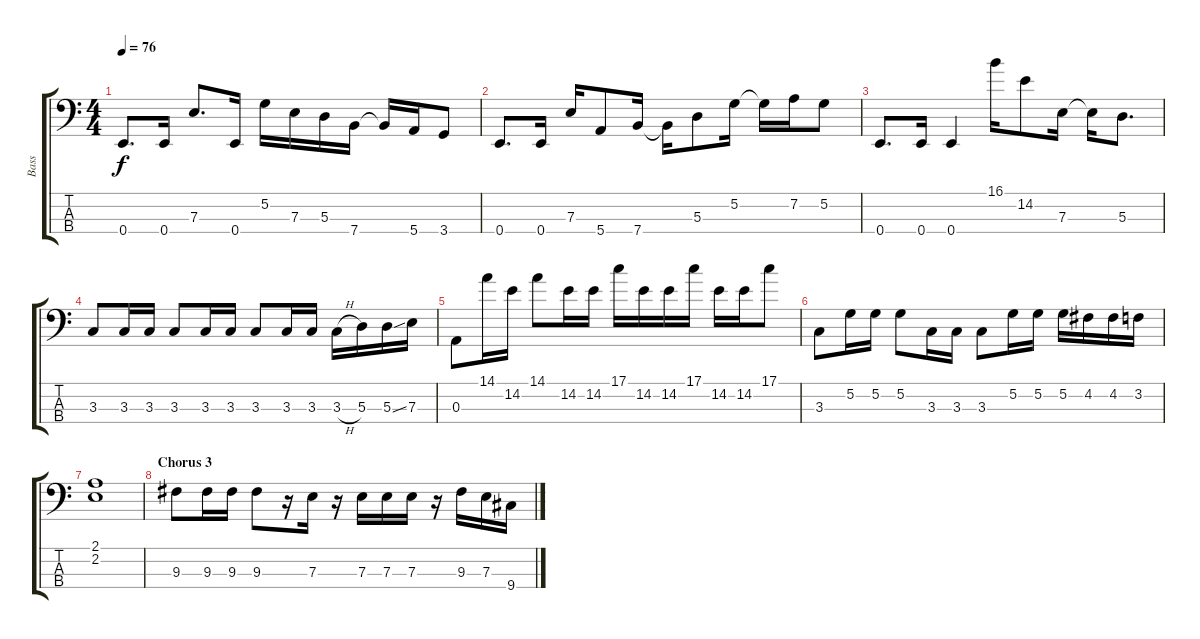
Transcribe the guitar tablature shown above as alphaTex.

\track ("Bass" "Bass") {instrument electricbassfinger}
\staff {score tabs}
\tuning (G2 D2 A1 E1) {hide}
\ts (4 4)
\tempo 76
\clef f4
\ks c
0.4.8{d dy f} 0.4.16 7.3.8{d} 0.4.16 5.2.16 7.3.16 5.3.16 7.4.16 7.4{t}.16 5.4.16 3.4.8 |
0.4.8{d} 0.4.16 7.3.16 5.4.8 7.4.16 7.4{t}.16 5.3.8 5.2.16 5.2{t}.16 7.2.16 5.2.8 |
0.4.8{d} 0.4.16 0.4.4 16.1.16 14.2.8 7.3.16 7.3{t}.16 5.3.8{d} |
3.3.8 3.3.16 3.3.16 3.3.8 3.3.16 3.3.16 3.3.8 3.3.16 3.3.16 3.3{h}.16 5.3.16 5.3{ss}.16 7.3.16 |
0.3.8 14.1.16 14.2.16 14.1.8 14.2.16 14.2.16 17.1.16 14.2.16 14.2.16 17.1.16 14.2.16 14.2.16 17.1.8 |
3.3.8 5.2.16 5.2.16 5.2.8 3.3.16 3.3.16 3.3.8 5.2.16 5.2.16 5.2.16 4.2.16 4.2.16 3.2.16 |
(2.1 2.2).1 |
\section ("" "Chorus 3")
9.3.8 9.3.16 9.3.16 9.3.8 r.16 7.3.16 r.16 7.3.16 7.3.16 7.3.16 r.16 9.3.16 7.3.16 9.4.16
